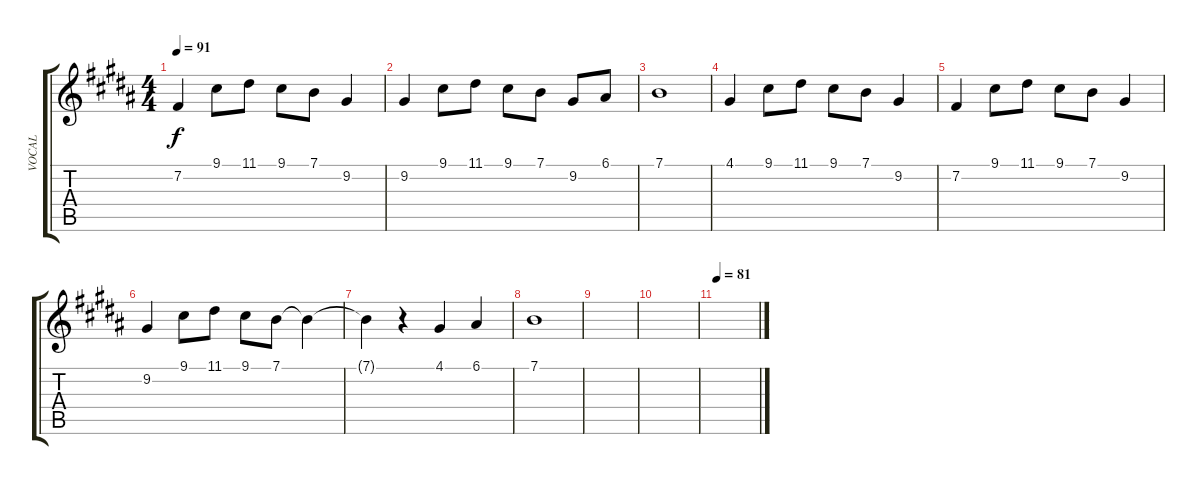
\track ("VOCAL" "VOCAL") {instrument clarinet}
\staff {score tabs}
\tuning (E4 B3 G3 D3 A2 E2) {hide}
\ts (4 4)
\tempo 91
\clef g2
\ks b
7.2.4{dy f} 9.1.8 11.1.8 9.1.8 7.1.8 9.2.4 |
9.2.4 9.1.8 11.1.8 9.1.8 7.1.8 9.2.8 6.1.8 |
7.1.1 |
4.1.4 9.1.8 11.1.8 9.1.8 7.1.8 9.2.4 |
7.2.4 9.1.8 11.1.8 9.1.8 7.1.8 9.2.4 |
9.2.4 9.1.8 11.1.8 9.1.8 7.1.8 7.1{t}.4 |
7.1{t}.4 r.4 4.1.4 6.1.4 |
7.1.1 |
|
|
\tempo 81
